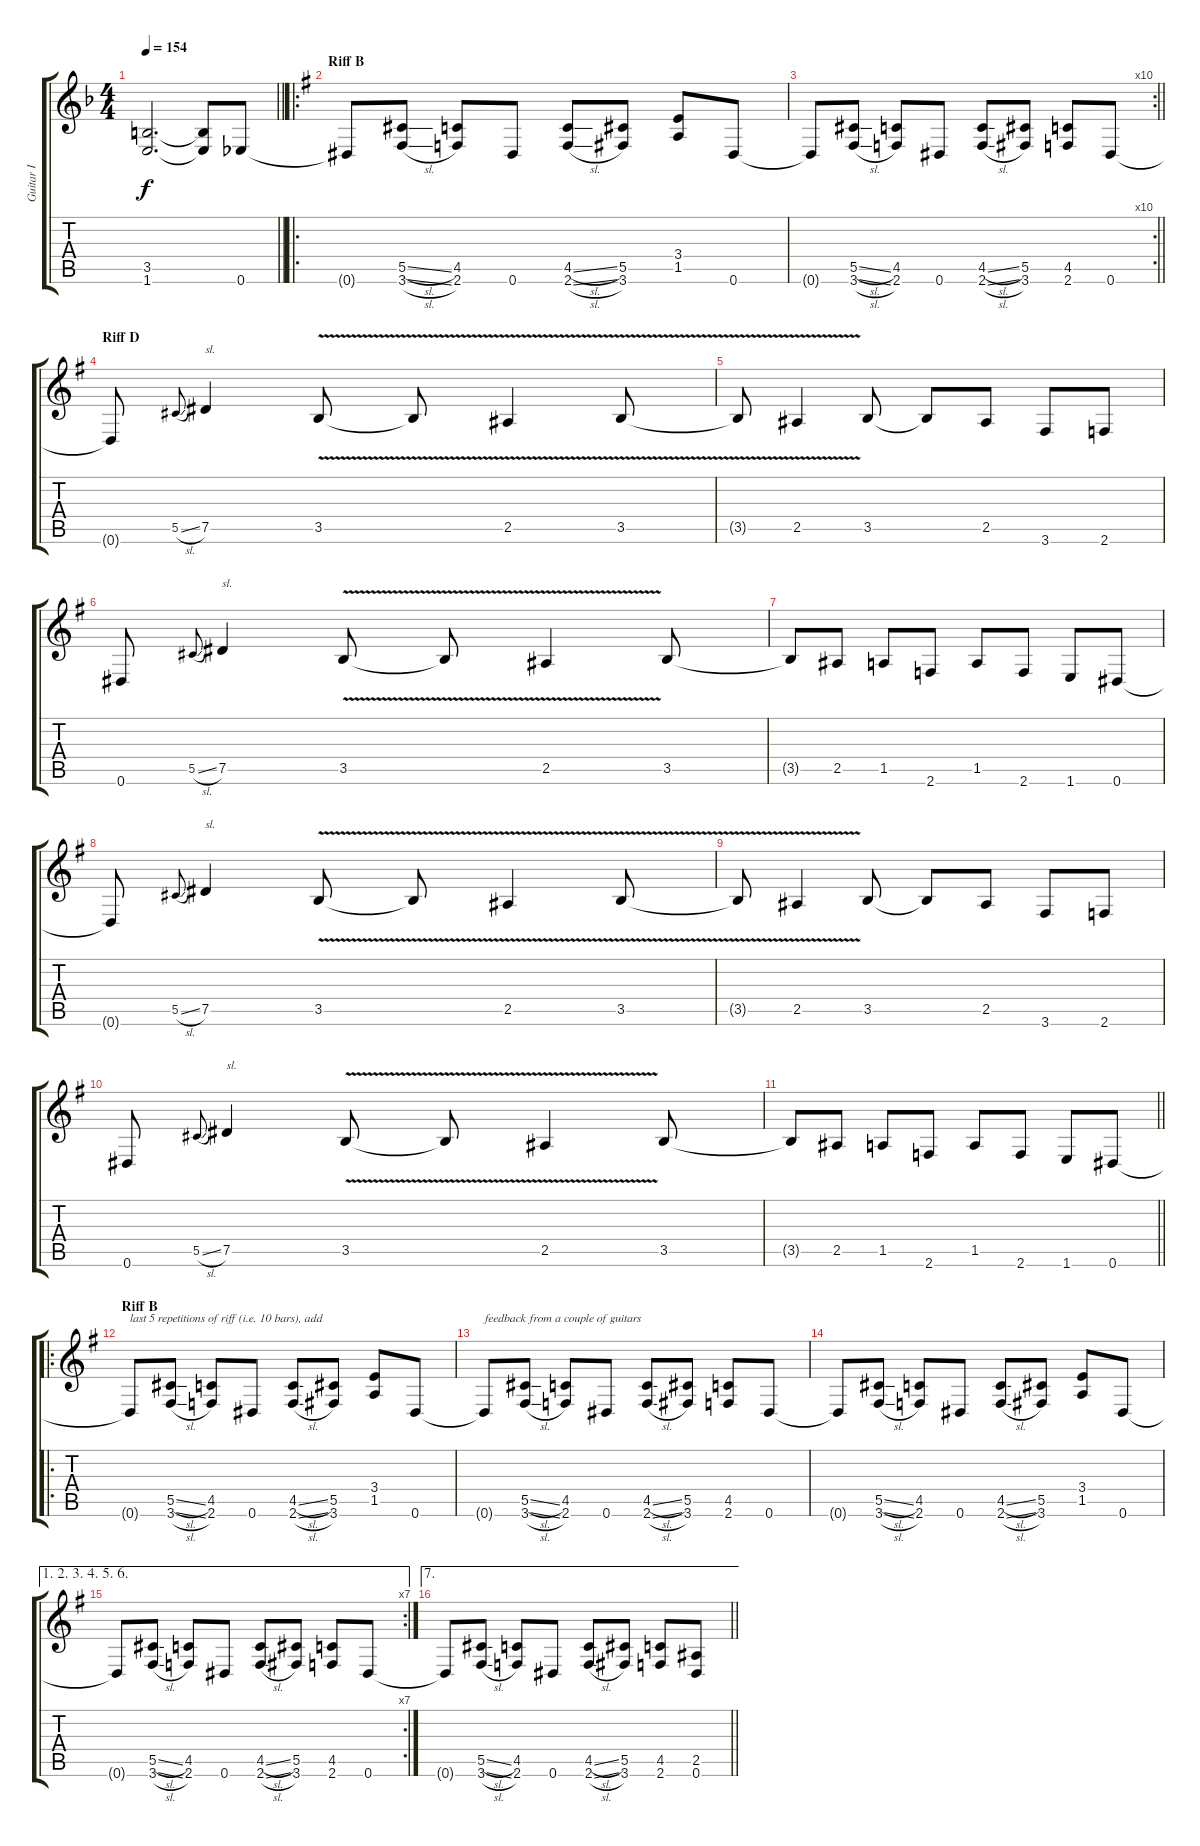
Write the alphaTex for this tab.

\track ("Guitar I" "Guitar I") {instrument distortionguitar}
\staff {score tabs}
\tuning (Eb4 Bb3 Gb3 Db3 Ab2 Eb2) {hide}
\ts (4 4)
\tempo 154
\clef g2
\barLineRight lightlight
\ks dminor
(3.5{t} 1.6{t}).2{d dy f} (3.5{t} 1.6{t}).8 0.6.8 |
\ro
\section ("" "Riff B")
\ks eminor
0.6{t}.8 (5.5{sl} 3.6{sl}).8 (4.5 2.6).8 0.6.8 (4.5{sl} 2.6{sl}).8 (5.5 3.6).8 (3.4 1.5).8 0.6.8 |
\rc 10
\barLineRight lightlight
0.6{t}.8 (5.5{sl} 3.6{sl}).8 (4.5 2.6).8 0.6.8 (4.5{sl} 2.6{sl}).8 (5.5 3.6).8 (4.5 2.6).8 0.6.8 |
\section ("" "Riff D")
0.6{t}.8 5.5{sl}.8{gr onbeat} 7.5.4{txt "sl."} 3.5{v}.8 3.5{t}.8 2.5{v}.4 3.5{v}.8 |
3.5{t}.8 2.5{v}.4 3.5.8 3.5{t}.8 2.5.8 3.6.8 2.6.8 |
0.6.8 5.5{sl}.8{gr onbeat} 7.5.4{txt "sl."} 3.5{v}.8 3.5{t}.8 2.5{v}.4 3.5.8 |
3.5{t}.8 2.5.8 1.5.8 2.6.8 1.5.8 2.6.8 1.6.8 0.6.8 |
0.6{t}.8 5.5{sl}.8{gr onbeat} 7.5.4{txt "sl." balance 11} 3.5{v}.8 3.5{t}.8 2.5{v}.4 3.5{v}.8 |
3.5{t}.8 2.5{v}.4 3.5.8 3.5{t}.8 2.5.8 3.6.8 2.6.8 |
0.6.8 5.5{sl}.8{gr onbeat} 7.5.4{txt "sl."} 3.5{v}.8 3.5{t}.8 2.5{v}.4 3.5.8 |
\barLineRight lightlight
3.5{t}.8 2.5.8 1.5.8 2.6.8 1.5.8 2.6.8 1.6.8 0.6.8 |
\ro
\section ("" "Riff B")
0.6{t}.8{txt "last 5 repetitions of riff (i.e. 10 bars), add"} (5.5{sl} 3.6{sl}).8{balance 6} (4.5 2.6).8 0.6.8 (4.5{sl} 2.6{sl}).8 (5.5 3.6).8 (3.4 1.5).8 0.6.8 |
0.6{t}.8{txt "feedback from a couple of guitars"} (5.5{sl} 3.6{sl}).8 (4.5 2.6).8 0.6.8 (4.5{sl} 2.6{sl}).8 (5.5 3.6).8 (4.5 2.6).8 0.6.8 |
0.6{t}.8 (5.5{sl} 3.6{sl}).8 (4.5 2.6).8 0.6.8 (4.5{sl} 2.6{sl}).8 (5.5 3.6).8 (3.4 1.5).8 0.6.8 |
\ae (1 2 3 4 5 6)
\rc 7
0.6{t}.8 (5.5{sl} 3.6{sl}).8 (4.5 2.6).8 0.6.8 (4.5{sl} 2.6{sl}).8 (5.5 3.6).8 (4.5 2.6).8 0.6.8 |
\ae 7
\barLineRight lightlight
0.6{t}.8 (5.5{sl} 3.6{sl}).8 (4.5 2.6).8 0.6.8 (4.5{sl} 2.6{sl}).8 (5.5 3.6).8 (4.5 2.6).8 (2.5 0.6).8
